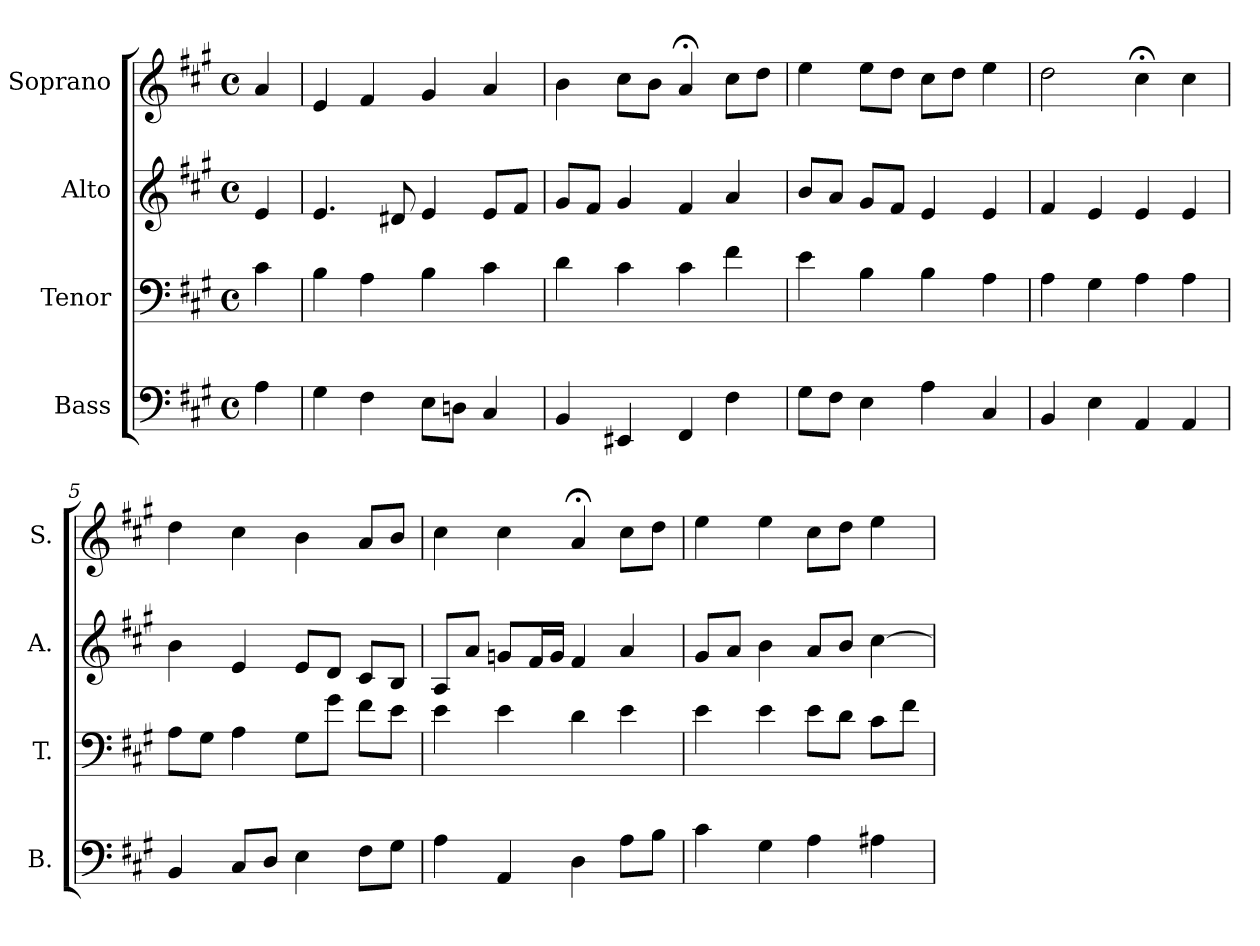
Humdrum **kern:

**kern	**kern	**kern	**kern
*part4	*part3	*part2	*part1
*staff4	*staff3	*staff2	*staff1
*I"Bass	*I"Tenor	*I"Alto	*I"Soprano
*I'B.	*I'T.	*I'A.	*I'S.
*clefF4	*clefF4	*clefG2	*clefG2
*k[f#c#g#]	*k[f#c#g#]	*k[f#c#g#]	*k[f#c#g#]
*A:	*A:	*A:	*A:
*M4/4	*M4/4	*M4/4	*M4/4
*met(c)	*met(c)	*met(c)	*met(c)
=	=	=	=
4A\	4c#\	4e/	4a/
=1	=1	=1	=1
4G#\	4B\	4.e/	4e/
4F#\	4A\	.	4f#/
.	.	8d#X/	.
8E\L	4B\	4e/	4g#/
8Dn\J	.	.	.
4C#/	4c#\	8e/L	4a/
.	.	8f#/J	.
=2	=2	=2	=2
4BB/	4d\	8g#/L	4b\
.	.	8f#/J	.
4EE#X/	4c#\	4g#/	8cc#\L
.	.	.	8b\J
4FF#/	4c#\	4f#/	4a;</
4F#\	4f#\	4a/	8cc#\L
.	.	.	8dd\J
=3	=3	=3	=3
8G#\L	4e\	8b/L	4ee\
8F#\J	.	8a/J	.
4E\	4B\	8g#/L	8ee\L
.	.	8f#/J	8dd\J
4A\	4B\	4e/	8cc#\L
.	.	.	8dd\J
4C#/	4A\	4e/	4ee\
!!LO:LB:g=z
=4	=4	=4	=4
4BB/	4A\	4f#/	2dd\
4E\	4G#\	4e/	.
4AA/	4A\	4e/	4cc#;<\
4AA/	4A\	4e/	4cc#\
=5	=5	=5	=5
4BB/	8A\L	4b\	4dd\
.	8G#\J	.	.
8C#/L	4A\	4e/	4cc#\
8D/J	.	.	.
4E\	8G#\L	8e/L	4b\
.	8g#\J	8d/J	.
8F#\L	8f#\L	8c#/L	8a/L
8G#\J	8e\J	8B/J	8b/J
=6	=6	=6	=6
4A\	4e\	8A/L	4cc#\
.	.	8a/J	.
4AA/	4e\	8gn/L	4cc#\
.	.	16f#/L	.
.	.	16g/JJ	.
4D\	4d\	4f#/	4a;</
8A\L	4e\	4a/	8cc#\L
8B\J	.	.	8dd\J
!!LO:LB:g=z
=7	=7	=7	=7
4c#\	4e\	8g#/L	4ee\
.	.	8a/J	.
4G#\	4e\	4b\	4ee\
4A\	8e\L	8a/L	8cc#\L
.	8d\J	8b/J	8dd\J
4A#X\	8c#\L	[4cc#\	4ee\
.	8f#\J	.	.
=	=	=	=
*-	*-	*-	*-
